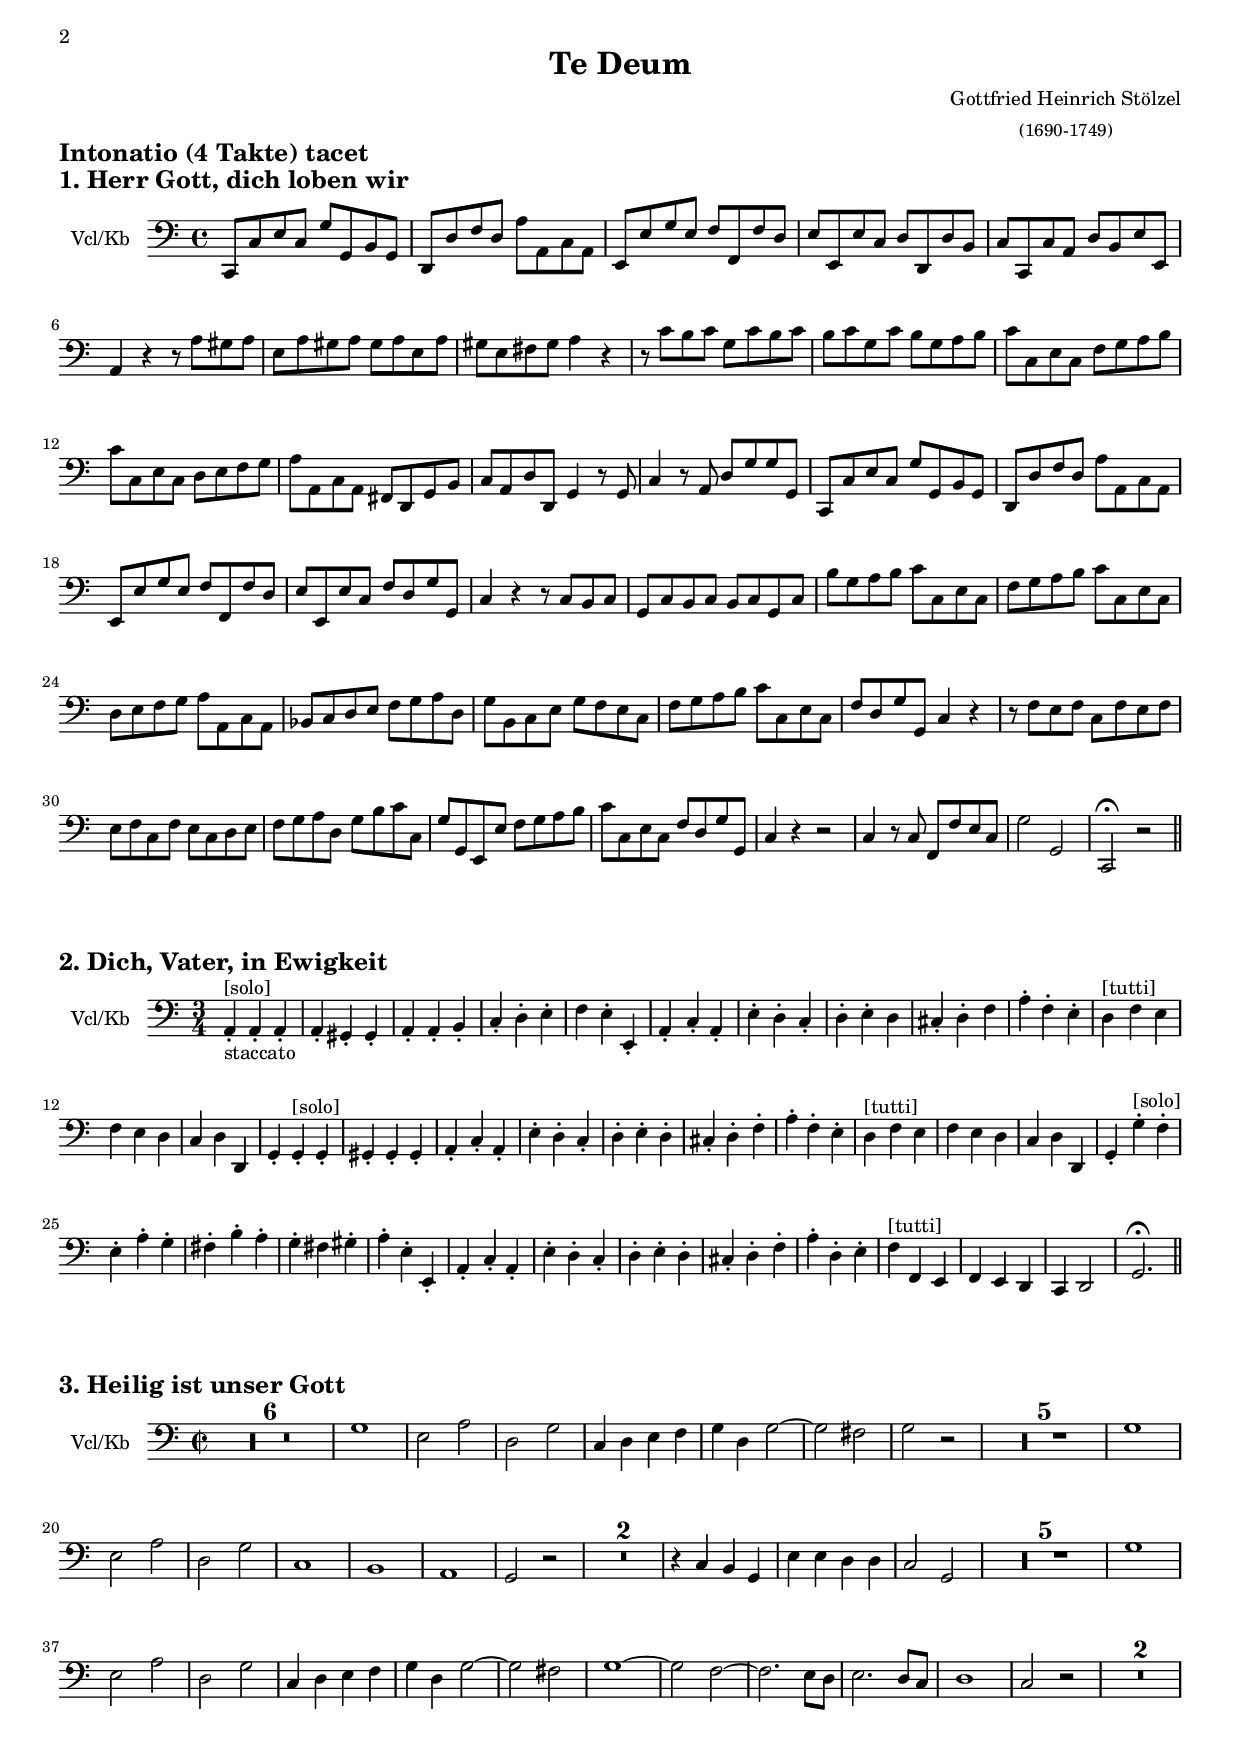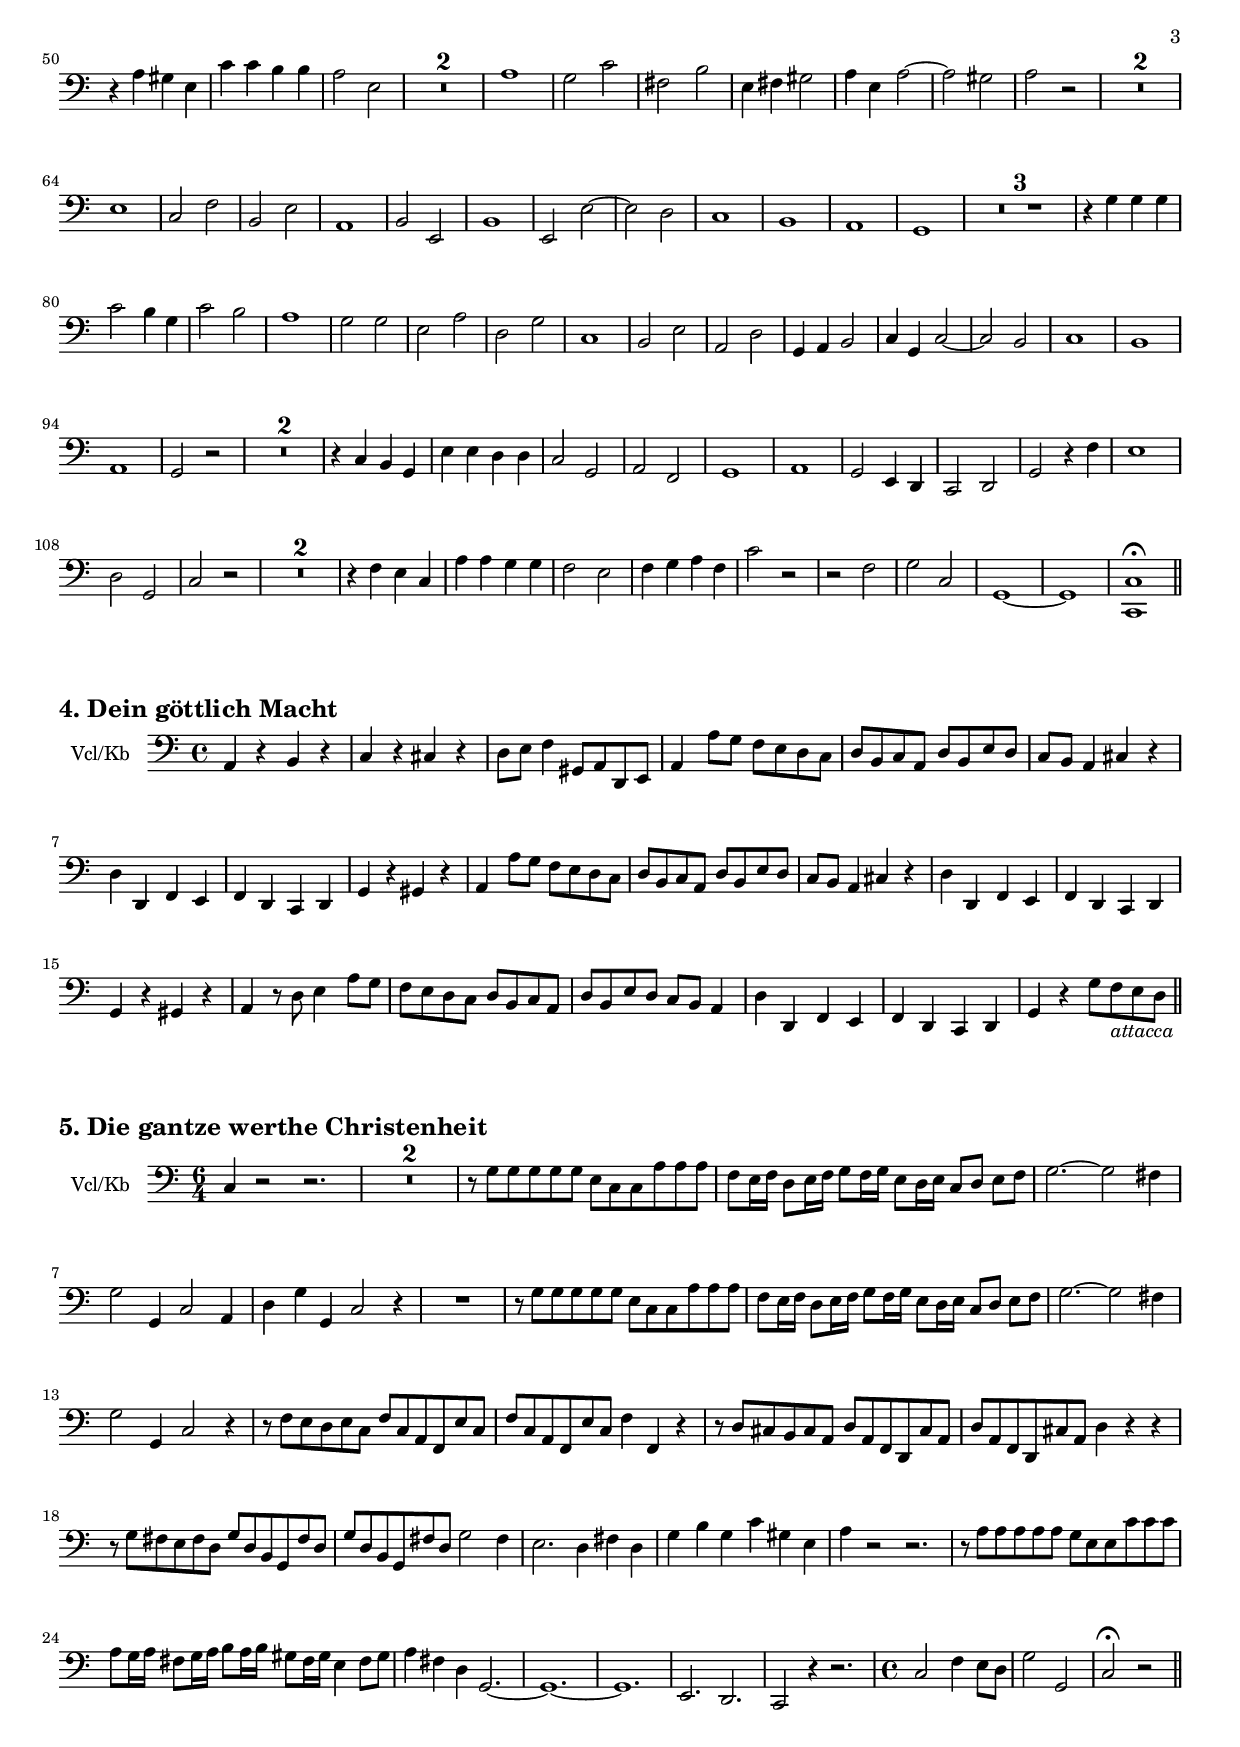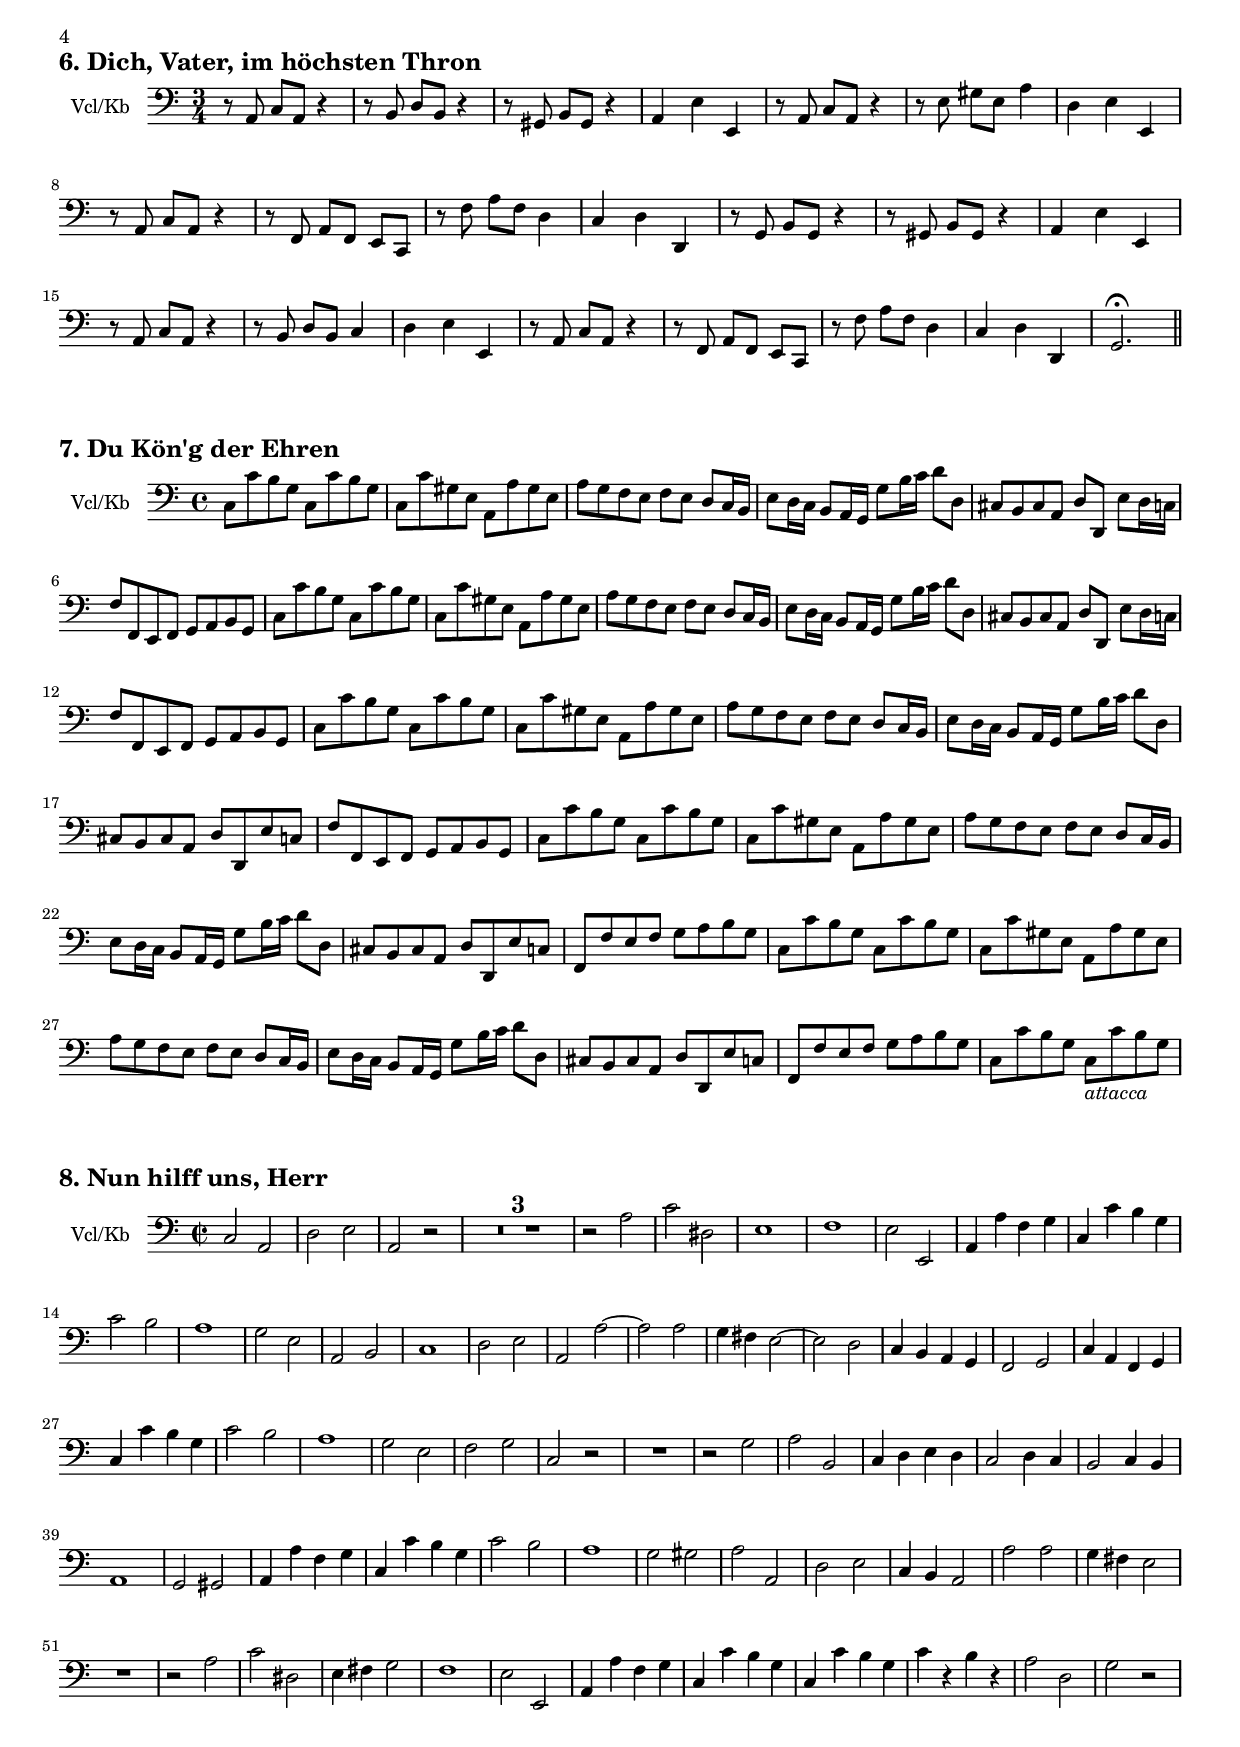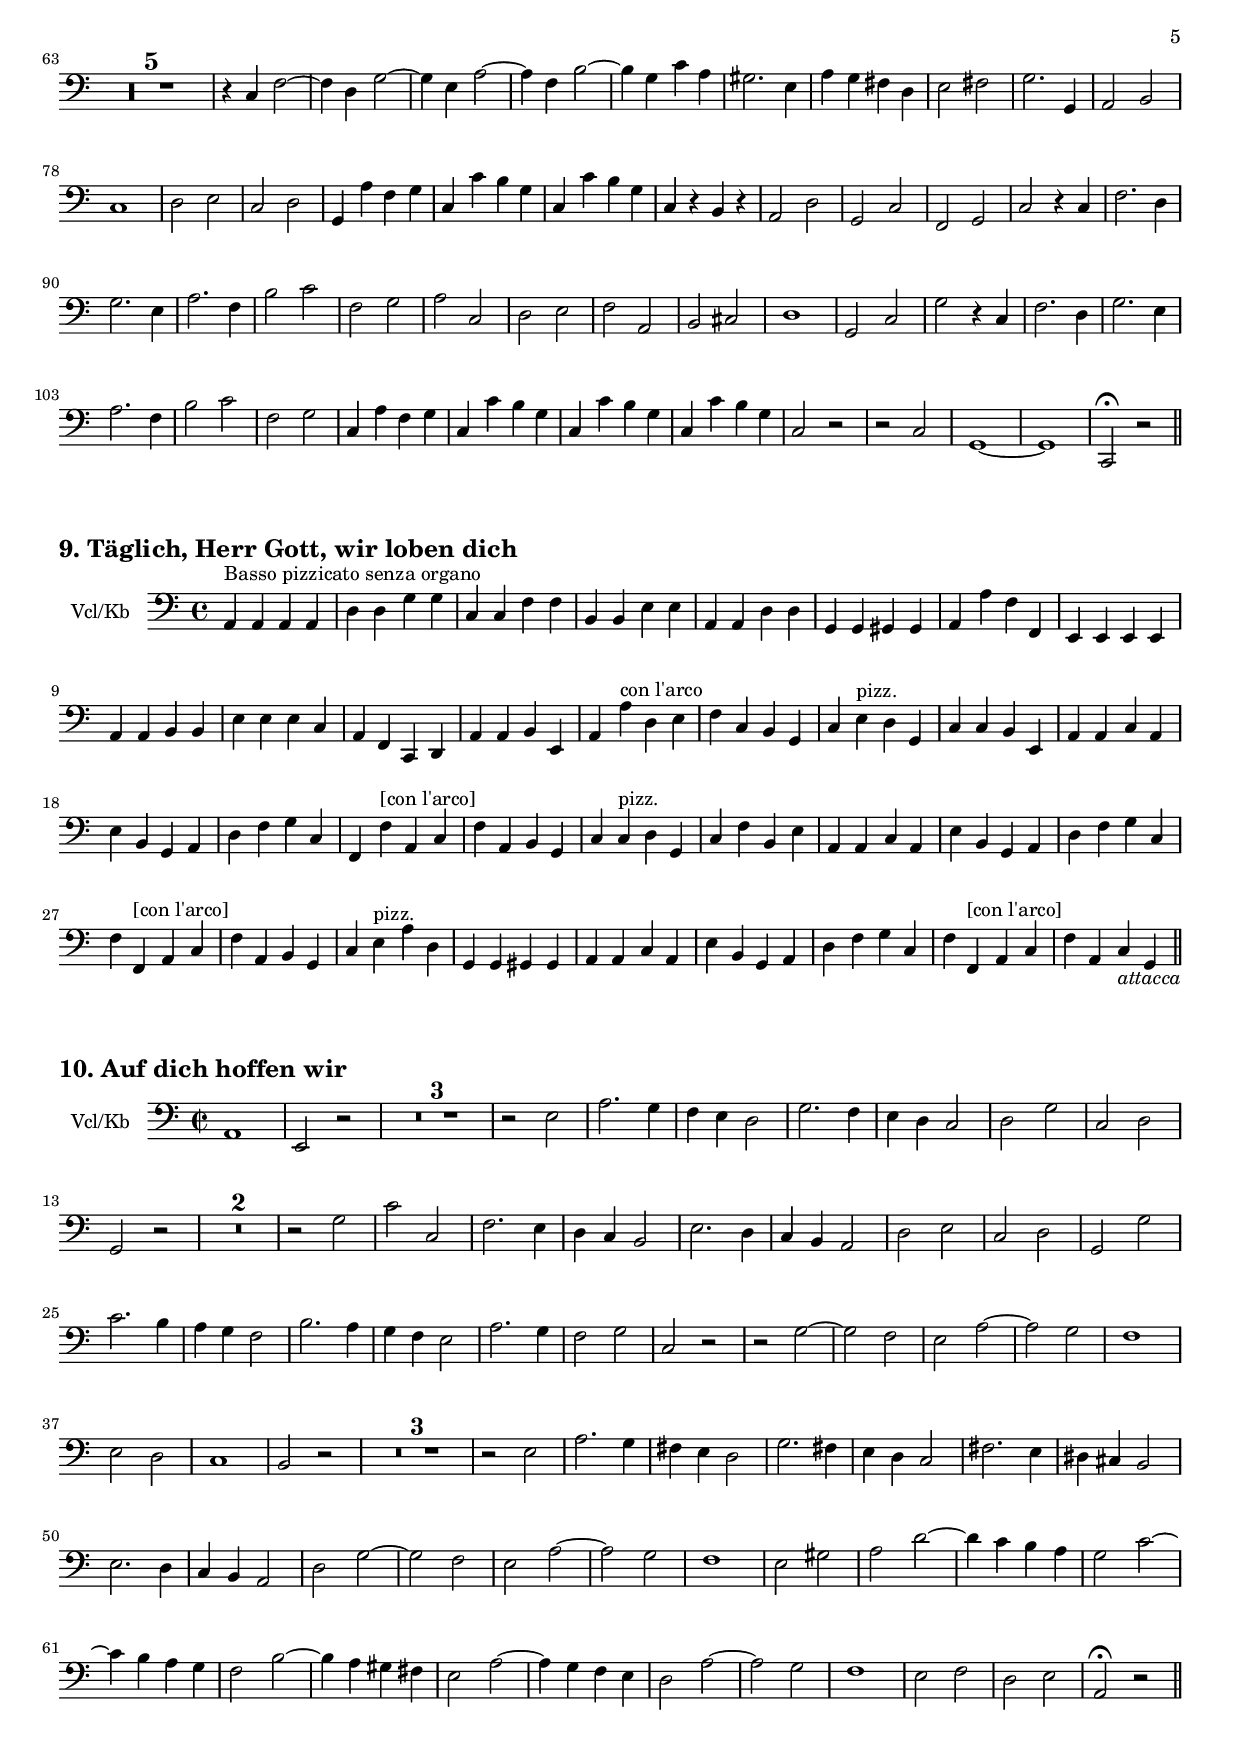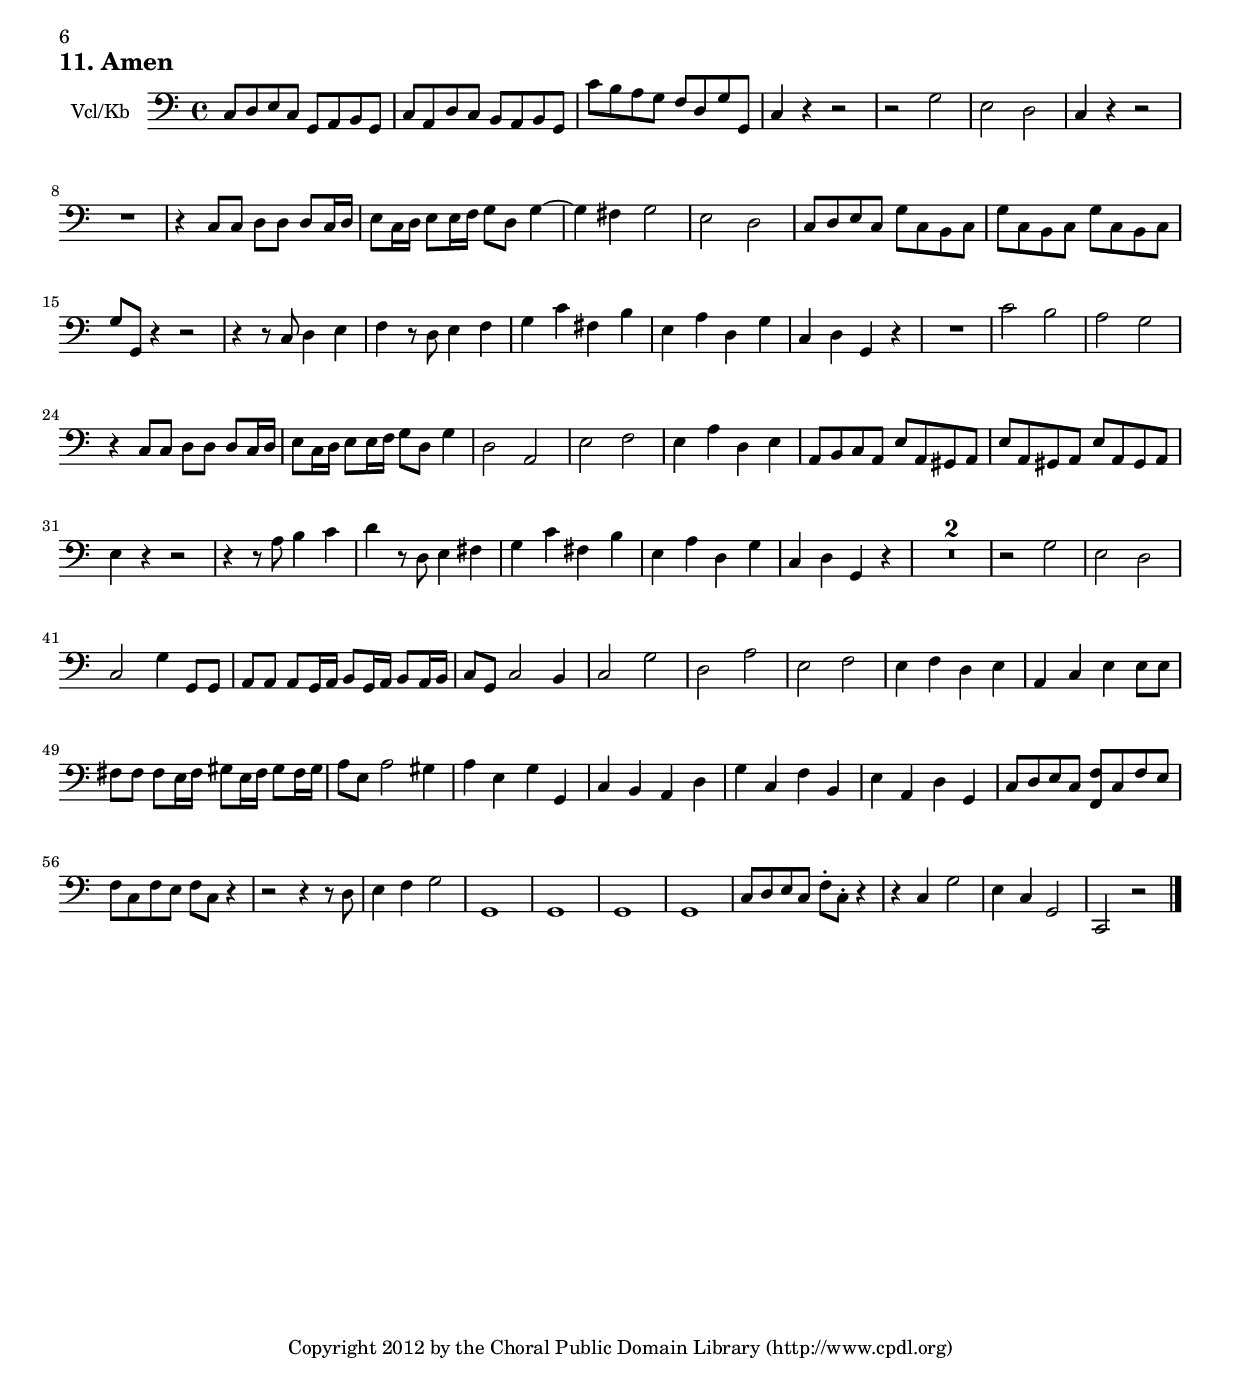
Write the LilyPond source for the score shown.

%
%
%    G.H. Stölzel - Te Deum
%
%    Orchestermaterial:
%         Stimme 1: Oboe
%         Stimme 2: Trompete 1 - 3
%         Stimme 3: Pauken
%         Stimme 4: Vl. 1
%         Stimme 5: Vl. 2
%         Stimme 6: Vla. 1
%         Stimme 7: Vla. 2
%    ---> Stimme 8: Vcl / Kb
%
%    transponierte Fassung in C-Dur (Original: D-Dur)
%    transposed version in C major (original: D major)
%
%    U. Schweizer (16.06.2012)
%
%    (C) 2012 Choral Public Domain Library (www.cpdl.org)
%

#(set-global-staff-size 17)

#(set-default-paper-size "a4")

#(define-markup-command (toc-line layout props label text)
  (symbol? markup?)
  (interpret-markup layout props
   (markup #:fill-line (text #:page-ref label "8" "?"))))

\version "2.12.3"

\layout {
   \context { 
      \Score
          skipBars = ##t
          autoBeaming = ##f
   }
}

%
%   Teil 1
%
PartOneVoiceOneFour = \transpose c' bes \relative d, { \clef bass
     \stemNeutral \key d \major \time 4/4 d8 [ d'8 fis8 d8 ] a'8 [ a,8 cis8 a8 ] | % 2
    e8 [ e'8 g8 e8 ] b'8 [ b,8 d8 b8 ] | % 3
    fis8 [ fis'8 a8 fis8 ] g8 [ g,8 g'8 e8 ] | % 4
    fis8 [ fis,8 fis'8 d8 ] e8 [ e,8 e'8 cis8 ] | % 5
    d8 [ d,8 d'8 b8 ] e8 [ cis8 fis8 fis,8 ] | % 6
    b4 r4 r8 b'8 [ ais8 b8 ] | % 7
    fis8 [ b8 ais8 b8 ] ais8 [ b8 fis8 b8 ] | % 8
    ais8 [ fis8 gis8 ais8 ] b4 r4 | % 9
    r8 d8 [ cis8 d8 ] a8 [ d8 cis8 d8 ] | \barNumberCheck #10
    cis8 [ d8 a8 d8 ] cis8 [ a8 b8 cis8 ] | % 11
    d8 [ d,8 fis8 d8 ] g8 [ a8 b8 cis8 ] | % 12
    d8 [ d,8 fis8 d8 ] e8 [ fis8 g8 a8 ] | % 13
    b8 [ b,8 d8 b8 ] gis8 [ e8 a8 cis8 ] | % 14
    d8 [ b8 e8 e,8 ] a4 r8 a8 | % 15
    d4 r8 b8 e8 [ a8 a8 a,8 ] | % 16
    d,8 [ d'8 fis8 d8 ] a'8 [ a,8 cis8 a8 ] | % 17
    e8 [ e'8 g8 e8 ] b'8 [ b,8 d8 b8 ] | % 18
    fis8 [ fis'8 a8 fis8 ] g8 [ g,8 g'8 e8 ] | % 19
    fis8 [ fis,8 fis'8 d8 ] g8 [ e8 a8 a,8 ] | \barNumberCheck #20
    d4 r4 r8 d8 [ cis8 d8 ] | % 21
    a8 [ d8 cis8 d8 ] cis8 [ d8 a8 d8 ] | % 22
    cis'8 [ a8 b8 cis8 ] d8 [ d,8 fis8 d8 ] | % 23
    g8 [ a8 b8 cis8 ] d8 [ d,8 fis8 d8 ] | % 24
    e8 [ fis8 g8 a8 ] b8 [ b,8 d8 b8 ] | % 25
    c8 [ d8 e8 fis8 ] g8 [ a8 b8 e,8 ] | % 26
    a8 [ cis,8 d8 fis8 ] a8 [ g8 fis8 d8 ] | % 27
    g8 [ a8 b8 cis8 ] d8 [ d,8 fis8 d8 ] | % 28
    g8 [ e8 a8 a,8 ] d4 r4 | % 29
    r8 g8 [ fis8 g8 ] d8 [ g8 fis8 g8 ] | \barNumberCheck #30
    fis8 [ g8 d8 g8 ] fis8 [ d8 e8 fis8 ] | % 31 
    g8 [ a8 b8 e,8 ] a8 [ cis8 d8 d,8 ] | % 32
    a'8 [ a,8 fis8 fis'8 ] g8 [ a8 b8 cis8 ] | % 33
    d8 [ d,8 fis8 d8 ] g8 [ e8 a8 a,8 ] | % 34
    d4 r4 r2 | % 35
    d4 r8 d8 g,8 [ g'8 fis8 d8 ] | % 36
    a'2 a,2 | % 37
    d,2 \fermata r2 \bar "||"
    }

%
%   Teil 2
%
PartTwoVoiceOneZero = \transpose c' bes  \relative b, { \clef bass
    \stemNeutral \key d \major \time 3/4 | % 1
    b4 _"staccato"^"[solo]" -. b4 -. b4 -. | % 2
    b4 -. ais4 -. ais4 -. | % 3
    b4 -. b4 -. cis4 -. | % 4
    d4 -. e4 -. fis4 -. | % 5
    g4 fis4 -. fis,4 -. | % 6
    b4 -. d4 -. b4 -. | % 7
    fis'4 -. e4 -. d4 -. | % 8
    e4 -. fis4 -. e4 | % 9
    dis4 -. e4 -. g4 | \barNumberCheck #10
    b4 -. g4 -. fis4 -. | % 11
    | % 11
    e4 ^"[tutti]" g4 fis4 | % 12
    g4 fis4 e4 | % 13
    d4 e4 e,4 | % 14
    a4 -. a4 -.^"[solo]" a4 -. | % 15
    ais4 -. ais4 -. ais4 -. | % 16
    b4 -. d4 -. b4 -. | % 17
    fis'4 -. e4 -. d4 -. | % 18
    e4 -. fis4 -. e4 -. | % 19
    dis4 -. e4 -. g4 -. | \barNumberCheck #20
    b4 -. g4 -. fis4 -. | % 21
    | % 21
    e4 ^"[tutti]" g4 fis4 | % 22
    g4 fis4 e4 | % 23
    d4 e4 e,4 | % 24
    a4 -. a'4 ^"[solo]" -. g4 -. | % 25
    fis4 -. b4 -. a4 -. | % 26
    gis4 -. cis4 -. b4 -. | % 27
    a4 -. gis4 ais4 -. | % 28
    b4 -. fis4 -. fis,4 -. | % 29
    b4 -. d4 -. b4 -. | \barNumberCheck #30
    fis'4 -. e4 -. d4 -. | % 31
    e4 -. fis4 -. e4 -. | % 32
    dis4 -. e4 -. g4 -. | % 33
    b4 -. e,4 -. fis4 -. | % 34
    | % 34
    g4 ^"[tutti]" g,4 fis4 | % 35
    g4 fis4 e4 | % 36
    d4 e2 | % 37
    a2. \fermata \bar "||"
    }

%
%   Teil 3
%
PartThreeVoiceOneFour = \transpose c' bes \relative a' {
    \stemNeutral \key d \major \time 2/2 \clef bass
    R1*6  | % 2
    a,1 | % 8
    fis2 b2 | % 9
    e,2 a2 | \barNumberCheck #10
    d,4 e4 fis4 g4 | % 11
    a4 e4 a2 ~ | % 12
    a2 gis2 | % 13
    a2 r2 | % 14
    R1*5    | % 15
    a1  | \barNumberCheck #20
    fis2 b2 | % 21
    e,2 a2 | % 22
    d,1 | % 23
    cis1 | % 24
    b1 | % 25
    a2 r2 | % 26
    R1*2 | % 28
    r4 d4 cis4 a4 | % 29
    fis'4 fis4 e4 e4 | \barNumberCheck #30
    d2 a2 | % 31
   R1*5 | % 32
     a'1 | % 37
    fis2 b2 | % 38
    e,2 a2 | % 39
    d,4 e4 fis4 g4 | \barNumberCheck #40
    a4 e4 a2 ~ | % 41
    a2 gis2 | % 42
    a1 ~ | % 43
    a2 g2 ~ | % 44
    g2. fis8 [ e8 ] | % 45
    fis2. e8 [ d8 ] | % 46
    e1 | % 47
    d2 r2 | % 48
    R1*2 | \barNumberCheck #50
    r4 b'4 ais4 fis4 | % 51
    d'4 d4 cis4 cis4 | % 52
    b2 fis2 | % 53
    R1*2 | % 54
    b1 | % 56
    a2 d2 | % 57
    gis,2 cis2 | % 58
    fis,4 gis4 ais2 | % 59
    b4 fis4 b2 ~ | \barNumberCheck #60
    b2 ais2 | % 61
    b2 r2 | % 62
    R1*2  | %63
    fis1  | %65
    d2 g2 | % 66
    cis,2 fis2 | % 67
    b,1 | % 68
    cis2 fis,2 | % 69
    cis'1 | \barNumberCheck #70
    fis,2 fis'2 ~ | % 71
    | % 71
    fis2 e2 | % 72
    d1 | % 73
    cis1 | % 74
    b1 | % 75
    a1 | % 76
    R1*3 | % 77
    r4 a'4 a4 a4  | \barNumberCheck #80
    d2 cis4 a4 | % 81
    d2 cis2 | % 82
    b1 | % 83
    a2 a2 | % 84
    fis2 b2 | % 85
    e,2 a2 | % 86
    d,1 | % 87
    cis2 fis2 | % 88
    b,2 e2 | % 89
    a,4 b4 cis2 | \barNumberCheck #90
    d4 a4 d2 ~ | % 91
    d2 cis2 | % 92
    d1 | % 93
    cis1 | % 94
    b1 | % 95
    a2 r2 | % 96
    R1*2 | % 98
    r4 d4 cis4 a4 | % 99
    fis'4 fis4 e4 e4 | \barNumberCheck #100
    d2 a2 | % 101
    b2 g2 | % 102
    a1 | % 103
    b1 | % 104
    a2 fis4 e4 | % 105
    d2 e2 | % 106
    a2 r4 g'4 | % 107
    fis1 | % 108
    e2 a,2 | % 109
    d2 r2 | \barNumberCheck #110
    R1*2 | % 112
    r4 g4 fis4 d4 | % 113
    b'4 b4 a4 a4 | % 114
    g2 fis2 | % 115
    g4 a4 b4 g4 | % 116
    d'2 r2 | % 117
    r2 g,2 | % 118
    a2 d,2 | % 119
    a1 ~ | \barNumberCheck #120
    a1 | % 121
    <d d,>1 \fermata \bar "||"
    }

%
%   Teil 4
%
PartFourVoiceOneZero = \transpose c' bes \relative b, { \clef bass
    \stemNeutral \key d \major \time 4/4 
    b4 r4 cis4 r4 | % 2
    d4 r4 dis4 r4 | % 3
    e8 [ fis8 ] g4 ais,8 [ b8 e,8 fis8 ] | % 4
    b4 b'8 [ a8] g8 [fis8 e8 d8 ] | % 5
    e8 [ cis8 d8 b8 ] e8 [ cis8 fis8 e8 ] | % 6
    d8 [ cis8 ] b4 dis4 r4 | % 7
    e4 e,4 g4 fis4 | % 8
    g4 e4 d4 e4 | % 9
    a4 r4 ais4 r4 | \barNumberCheck #10
    b4 b'8 [ a8 ] g8 [ fis8 e8 d8 ] | % 11
    e8 [ cis8 d8 b8 ] e8 [ cis8 fis8 e8 ] | % 12
    d8 [ cis8 ] b4 dis4 r4 | % 13
    e4 e,4 g4 fis4 | % 14
    g4 e4 d4 e4 | % 15
    a4 r4 ais4 r4 | % 16
    b4 r8 e8 fis4 b8 [ a8 ] | % 17
    g8 [ fis8 e8 d8 ] e8 [ cis8 d8 b8 ] | % 18
    e8 [ cis8 fis8 e8 ] d8 [ cis8 ] b4 | % 19
    e4 e,4 g4 fis4 | \barNumberCheck #20
    g4 e4 d4 e4 | % 21
    a4 r4 a'8 [ g8_\markup{\italic attacca }  fis8 e8 ] \bar "||"
    }

%
%   Teil 5
%
PartFiveVoiceOneFour = \transpose c' bes  \relative d { \clef bass
    \stemNeutral \key d \major \time 6/4 d4 r2 r2. | %2
    R1.*2 | %3
   r8 a'8 [ a8 a8 a8 a8 ] fis8 [ d8 d8 b'8 b8 b8 ] | % 5
    g8 [ fis16 g16 ] e8 [ fis16 g16 ] a8 [ g16 a16 ] fis8 [ e16 fis16 ]
    d8 [ e8 ] fis8 [ g8 ] | % 6
    a2. ~ a2 gis4 | % 7
    a2 a,4 d2 b4 | % 8
    e4 a4 a,4 d2 r4 | % 9
    R1.*1 | \barNumberCheck #10
    r8 a'8 [ a8 a8 a8 a8 ] fis8 [ d8 d8 b'8 b8 b8 ] | % 11
    g8 [ fis16 g16 ] e8 [ fis16 g16 ] a8 [ g16 a16 ] fis8 [ e16 fis16
    ] d8 [ e8 ] fis8 [ g8 ] | % 12
    a2. ~ a2 gis4 | % 13
    a2 a,4 d2 r4 | % 14
    r8 g8 [ fis8 e8 fis8 d8 ] g8 [ d8 b8 g8 fis'8 d8 ] | % 15
    g8 [ d8 b8 g8 fis'8 d8 ] g4 g,4 r4 | % 16
    r8 e'8 [ dis8 cis8 dis8 b8 ] e8 [ b8 g8 e8 dis'8 b8 ] | % 17
    e8 [ b8 g8 e8 dis'8 b8 ] e4 r4 r4 | % 18
    r8 a8 [ gis8 fis8 gis8 e8 ] a8 [ e8 cis8 a8 gis'8 e8 ] | % 19
    a8 [ e8 cis8 a8 gis'8 e8 ] a2 gis4 | \barNumberCheck #20
    fis2. e4 gis4 e4 | % 21
    a4 cis4 a4 d4 ais4 fis4 | % 22
    b4 r2 r2. | % 23
    r8 b8 [ b8 b8 b8 b8 ] a8 [ fis8 fis8 d'8 d8 d8 ] | % 24
    b8 [ a16 b16 ] gis8 [ a16 b16 ] cis8 [ b16 cis16 ] ais8 [ gis16 ais16
    ] fis4 gis8 [ ais8 ] | % 25
    b4 gis4 e4 a,2. ~ | % 26
    a1. ~ | % 27
    a1. | % 28
    fis2. e2. | % 29
    d2 r4 r2. | \barNumberCheck #30
    \time 4/4  d'2 g4 fis8 [ e8 ] | % 31
    a2 a,2 | % 32
    d2 \fermata r2 \bar "||" % 33
    }

%
%   Teil 6
%
PartSixVoiceOneZero = \transpose c' bes \relative b, { \clef bass
    \key d \major \time 3/4 r8 b8 d8 [ b8 ] r4 | % 2
    r8 cis8 e8 [ cis8 ] r4 | % 3
    r8 ais8 cis8 [ ais8 ] r4 | % 4
    b4 fis'4 fis,4 | % 5
    r8 b8 d8 [ b8 ] r4 | % 6
    r8 fis'8 ais8 [ fis8 ] b4 | % 7
    e,4 fis4 fis,4 | % 8
    r8 b8 d8 [ b8 ] r4 | % 9
    r8 g8 b8 [ g8 ] fis8 [ d8 ] | \barNumberCheck #10
    r8 g'8 b8 [ g8 ] e4 | % 11
    d4 e4 e,4 | % 12
    r8 a8 cis8 [ a8 ] r4 | % 13
    r8 ais8 cis8 [ ais8 ] r4 | % 14
    b4 fis'4 fis,4 | % 15
    r8 b8 d8 [ b8 ] r4 | % 16
    r8 cis8 e8 [ cis8 ] d4 | % 17
    e4 fis4 fis,4 | % 18
    r8 b8 d8 [ b8 ] r4 | % 19
    r8 g8 b8 [ g8 ] fis8 [ d8 ] | \barNumberCheck #20
    r8 g'8 b8 [ g8 ] e4 | % 21
    d4 e4 e,4 | % 22
    a2. \fermata \bar "||"
    }

%
%   Teil 7
%
PartSevenVoiceOneFour = \transpose c' bes \relative d { \clef bass
    \key d \major \time 4/4 d8 [ d'8 cis8 a8 ] d,8 [ d'8 cis8 a8 ] | % 2
    d,8 [ d'8 ais8 fis8 ] b,8 [ b'8 ais8 fis8 ] | % 3
    b8 [ a8 g8 fis8 ] g8 [ fis8 ] e8 [ d16 cis16 ] | % 4
    fis8 [ e16 d16 ] cis8 [ b16 a16 ] a'8 [ cis16 d16 ] e8 [ e,8 ] | % 5
    dis8 [ cis8 dis8 b8 ] e8 [ e,8 ] fis'8 [ e16 d16 ] | % 6
    g8 [ g,8 fis8 g8 ] a8 [ b8 cis8 a8 ] | % 7
    d8 [ d'8 cis8 a8 ] d,8 [ d'8 cis8 a8 ] | % 8
    d,8 [ d'8 ais8 fis8 ] b,8 [ b'8 ais8 fis8 ] | % 9
    b8 [ a8 g8 fis8 ] g8 [ fis8 ] e8 [ d16 cis16 ] | \barNumberCheck #10
    fis8 [ e16 d16 ] cis8 [ b16 a16 ] a'8 [ cis16 d16 ] e8 [ e,8 ] | % 11
    dis8 [ cis8 dis8 b8 ] e8 [ e,8 ]
    fis'8 [ e16 d16 ] | % 12
    g8 [ g,8 fis8 g8 ] a8 [ b8 cis8 a8 ] | % 13
    d8 [ d'8 cis8 a8 ] d,8 [ d'8 cis8 a8 ] | % 14
    d,8 [ d'8 ais8 fis8 ] b,8 [ b'8 ais8 fis8 ] | % 15
    b8 [ a8 g8 fis8 ] g8 [ fis8 ] e8 [ d16 cis16 ] | % 16
    fis8 [ e16 d16 ] cis8 [ b16 a16 ] a'8 [ cis16 d16 ] e8 [ e,8 ] | % 17
    dis8 [ cis8 dis8 b8 ] e8 [ e,8 fis'8 d8 ] | % 18
    g8 [g,8 fis8 g8 ] a8 [ b8 cis8 a8 ] | % 19
    d8 [ d'8 cis8 a8 ] d,8 [ d'8 cis8 a8 ] | \barNumberCheck #20
    d,8 [ d'8 ais8 fis8 ] b,8 [ b'8 ais8 fis8 ] | % 21
    b8 [ a8 g8 fis8 ] g8 [ fis8 ] e8 [ d16 cis16 ] | % 22
    fis8 [ e16 d16 ] cis8 [ b16 a16 ] a'8 [ cis16 d16 ] e8 [ e,8 ] | % 23
    dis8 [ cis8 dis8 b8 ] e8 [ e,8 fis'8 d8 ] | % 24
    g,8 [ g'8 fis8 g8 ] a8 [ b8 cis8 a8 ] | % 25
    d,8 [ d'8 cis8 a8 ] d,8 [ d'8 cis8 a8 ] | % 26
    d,8 [ d'8 ais8 fis8 ] b,8 [ b'8 ais8 fis8 ] | % 27
    b8 [ a8 g8 fis8 ] g8 [ fis8 ] e8 [ d16 cis16 ] | % 28
    fis8 [ e16 d16 ] cis8 [ b16 a16 ] a'8 [ cis16 d16 ] e8 [ e,8 ] | % 29
    dis8 [ cis8 dis8 b8 ] e8 [ e,8 fis'8 d8 ] | \barNumberCheck #30
    g,8 [ g'8 fis8 g8 ] a8 [ b8 cis8 a8 ] | % 31
    d,8 [ d'8 cis8 a8 ] d,8_\markup{\italic attacca } [ d'8 cis8 a8 ] }

%
%   Teil 8
%
PartEightVoiceOneFour =  \transpose c' bes \relative d { \clef bass
    \key d \major \time 2/2 d2 b2 | % 2
    e2 fis2 | % 3
    b,2 r2 | % 4
    R1*3 | % 5
    r2 b'2 | % 8
    d2 eis,2 | % 9
    fis1 | \barNumberCheck #10
    g1 | % 11
    fis2 fis,2 | % 12
    b4 b'4 g4 a4 | % 13
    d,4 d'4 cis4 a4 | % 14
    d2 cis2 | % 15
    b1 | % 16
    a2 fis2 | % 17
    b,2 cis2 | % 18
    d1 | % 19
    e2 fis2 | \barNumberCheck #20
    b,2 b'2 ~ | % 21
    b2 b2 | % 22
    a4 gis4 fis2 ~ | % 23
    fis2 e2  | % 24
    d4 cis4 b4 a4 | % 25
    g2 a2 | % 26
    d4 b4 g4 a4 | % 27
    d4 d'4 cis4 a4 | % 28
    d2 cis2 | % 29
    b1 | \barNumberCheck #30
    a2 fis2 | % 31
    g2 a2 | % 32
    d,2 r2 | % 33
    R1 | % 34
    r2 a'2 | % 35
    b2 cis,2 | % 36
    d4 e4 fis4 e4 | % 37
    d2 e4 d4 | % 38
    cis2 d4 cis4 | % 39
    b1 | \barNumberCheck #40
    a2 ais2 | % 41
    b4 b'4 g4 a4 | % 42
    d,4 d'4 cis4 a4 | % 43
    d2 cis2 | % 44
    b1 | % 45
    a2 ais2 | % 46
    b2 b,2 | % 47
    e2 fis2 | % 48
    d4 cis4 b2 | % 49
    b'2 b2 | \barNumberCheck #50
    a4 gis4 fis2 | % 51
    | % 51
    R1 | % 52
    r2 b2 | % 53
    d2 eis,2 | % 54
    fis4 gis4 a2 | % 55
    g1 | % 56
    fis2 fis,2 | % 57
    b4 b'4 g4 a4 | % 58
    d,4 d'4 cis4 a4 | % 59
    d,4 d'4 cis4 a4 | \barNumberCheck #60
    d4 r4 cis4 r4 | % 61
    b2 e,2 | % 62
    a2  r2 | % 63
    R1*5 | % 64
    r4 d,4 g2 ~ | % 69
    g4 e4 a2 ~ | \barNumberCheck #70
    a4 fis4 b2 ~ | % 71
    b4 g4 cis2 ~ | % 72
    cis4 a4 d4 b4 | % 73
    ais2. fis4 | % 74
    b4 a4 gis4 e4 | % 75
    fis2 gis2 | % 76
    a2. a,4 | % 77
    b2 cis2 | % 78
    d1 | % 79
    e2 fis2 | \barNumberCheck #80
    d2 e2 | % 81
    a,4 b'4 g4 a4 | % 82
    d,4 d'4 cis4 a4 | % 83
    d,4 d'4 cis4 a4 | % 84
    d,4 r4 cis4 r4 | % 85
    b2 e2 | % 86
    a,2 d2 | % 87
    g,2 a2 | % 88
    d2 r4 d4 | % 89
    g2. e4 | \barNumberCheck #90
    a2. fis4 | % 91
    b2. g4 | % 92
    cis2 d2 | % 93
    g,2 a2 | % 94
    b2 d,2 | % 95
    e2 fis2 | % 96
    g2 b,2 | % 97
    cis2 dis2 | % 98
    e1 | % 99
    a,2 d2 | \barNumberCheck #100
    a'2 r4 d,4 | % 101
    g2. e4 | % 102
    a2. fis4 | % 103
    b2. g4 | % 104
    cis2 d2 | % 105
    g,2 a2 | % 106
    d,4 b'4 g4 a4 | % 107
    d,4 d'4 cis4 a4 | % 108
    d,4 d'4 cis4 a4 | % 109
    d,4 d'4 cis4 a4 | \barNumberCheck #110
    d,2 r2 | % 111
    r2 d2 | % 112
    a1 ~ | % 113
    a1 | % 114
    d,2 \fermata r2 \bar "||"
    }

%
%   Teil 9
%
PartNineVoiceOneZero = \transpose c' bes \relative b, { \clef bass
    \key d \major \time 4/4 
    b4^"Basso pizzicato senza organo" b4 b4 b4 | % 2
    e4 e4 a4 a4 | % 3
    d,4 d4 g4 g4 | % 4
    cis,4 cis4 fis4 fis4 | % 5
    b,4 b4 e4 e4 | % 6
    a,4 a4 ais4 ais4 | % 7
    b4 b'4 g4 g,4 | % 8
    fis4 fis4 fis4 fis4 | % 9
    b4 b4 cis4 cis4 | \barNumberCheck #10
    fis4 fis4 fis4 d4 | % 11
    b4 g4 d4 e4 | % 12
    b'4 b4 cis4 fis,4 | % 13
    b4 b'4^"con l'arco" e,4 fis4 | % 14
    g4 d4 cis4 a4 | % 15
    d4 fis4 ^"pizz." e4 a,4 | % 16
    d4 d4 cis4 fis,4 | % 17
    b4 b4 d4 b4 | % 18
    fis'4 cis4 a4 b4 | % 19
    e4 g4 a4 d,4 | \barNumberCheck #20
    g,4 g'4^"[con l'arco]" b,4 d4 | % 21
    g4 b,4 cis4 a4 | % 22
    d4 d4 ^"pizz." e4 a,4 | % 23
    d4 g4 cis,4 fis4 | % 24
    b,4 b4 d4 b4 | % 25
    fis'4 cis4 a4 b4 | % 26
    e4 g4 a4 d,4 | % 27
    g4 g,4^"[con l'arco]" b4 d4 | % 28
    g4 b,4 cis4 a4 | % 29
    d4 fis4 ^"pizz." b4 e,4 | \barNumberCheck #30
    a,4 a4 ais4 ais4 | % 31
    b4 b4 d4 b4 | % 32
    fis'4 cis4 a4 b4 | % 33
    e4 g4 a4 d,4 | % 34
    g4 g,4^"[con l'arco]" b4 d4 | % 35
    g4 b,4 d4_\markup{\italic attacca }  a4 \bar "||"
    }

%
%   Teil 10
%
PartTenVoiceOneZero = \transpose c' bes \relative b, { \clef bass
    \key d \major \time 2/2 b1 | % 2
    fis2 r2 | % 3
    R1*3 | % 4
    r2 fis'2 | % 7
    b2. a4 | % 8
    g4 fis4 e2 | % 9
    a2. g4 | \barNumberCheck #10
    fis4 e4 d2 | % 11
    e2 a2 | % 12
    d,2 e2 | % 13
    a,2 r2 | % 14
    R1*2 | % 15
    r2 a'2 | % 17
    d2 d,2 | % 18
    g2. fis4 | % 19
    e4 d4 cis2 | \barNumberCheck #20
    fis2. e4 | % 21
    d4 cis4 b2 | % 22
    e2 fis2 | % 23
    d2 e2 | % 24
    a,2 a'2 | % 25
    d2. cis4 | % 26
    b4 a4 g2 | % 27
    cis2. b4 | % 28
    a4 g4 fis2 | % 29
    b2. a4 | \barNumberCheck #30
    g2 a2 | % 31
    d,2 r2 | % 32
    r2 a'2 ~ | % 33
    a2 g2 | % 34
    fis2 b2 ~ | % 35
    b2 a2 | % 36
    g1 | % 37
    fis2 e2 | % 38
    d1 | % 39
    cis2 r2 | \barNumberCheck #40
    R1*3 | % 41
    r2 fis2 | % 44
    b2. a4 | % 45
    gis4 fis4 e2 | % 46
    a2. gis4 | % 47
    fis4 e4 d2 | % 48
    gis2. fis4 | % 49
    eis4 dis4 cis2 | \barNumberCheck #50
    fis2. e4 | % 51
    d4 cis4 b2 | % 52
    e2 a2 ~ | % 53
    a2 g2 | % 54
    fis2 b2 ~ | % 55
    b2 a2 | % 56
    g1 | % 57
    fis2 ais2 | % 58
    b2 e2 ~ | % 59
    e4 d4 cis4 b4 | \barNumberCheck #60
    a2 d2 ~ | % 61
    d4 cis4 b4 a4 | % 62
    g2 cis2 ~ | % 63
    cis4 b4 ais4 gis4 | % 64
    fis2 b2 ~ | % 65
    b4 a4 g4 fis4 | % 66
    e2 b'2 ~ | % 67
    b2 a2 | % 68
    g1 | % 69
    fis2 g2 | \barNumberCheck #70
    e2 fis2 | % 71
    b,2 \fermata r2 \bar "||"
    }

%
%   Teil 11
%
PartElevenVoiceOneFour = \transpose c' bes \relative d { \clef bass 
    \stemNeutral \key d \major \time 4/4 d8 [ e8 fis8 d8 ] a8 [ b8 cis8 a8 ] |         % 2
    d8 [ b8 e8 d8 ] cis8 [ b8 cis8 a8 ] |                                 % 3
    d'8 [ cis8 b8 a8 ] g8 [ e8 a8 a,8 ] |                                 % 4
    d4 r4 r2 |                                  % 5
    r2 a'2    |                                          % 6
    fis2 e2 |                                                             % 7
    d4 r4 r2   |                         % 8
    R1  |       % 9
    r4 d8 [ d8 ] e8 [ e8 ] e8 [ d16 e16 ] |
    \barNumberCheck #10
    fis8 [ d16 e16 ] fis8 [ fis16 g16 ] a8 [ e8 ] a4 ~ |                  % 11
    a4 gis4 a2 | % 12
    fis2 e2 | % 13
    d8 [ e8 fis8 d8 ] a'8 [ d,8 cis8 d8 ] | % 14
    a'8 [ d,8 cis8 d8 ] a'8 [ d,8 cis8 d8 ] | % 15
    a'8 [ a,8 ] r4 r2 | % 16
    r4 r8 d8 e4 fis4 | % 17
    g4 r8 e8 fis4 g4 | % 18
    a4 d4 gis,4 cis4 | % 19
    fis,4 b4 e,4 a4 | \barNumberCheck #20
    d,4 e4 a,4 r4 | % 21
    R1 | % 22
    | % 22
    d'2 cis2 | % 23
    b2 a2 | % 24
    r4 d,8 [ d8 ] e8 [ e8 ] e8 [ d16 e16 ] | % 25
    fis8 [ d16 e16 ] fis8 [ fis16 g16 ] a8 [ e8 ] a4 | % 26
    e2 b2 | % 27
    fis'2 g2 | % 28
    fis4 b4 e,4 fis4 | % 29
    b,8 [ cis8 d8 b8 ] fis'8 [ b,8 ais8 b8 ] | \barNumberCheck #30
    fis'8 [ b,8 ais8 b8 ] fis'8 [ b,8 ais8 b8 ] | % 31
    fis'4 r4 r2 | % 32
    r4 r8 b8 cis4 d4 | % 33
    e4 r8 e,8 fis4 gis4 | % 34
    a4 d4 gis,4 cis4 | %35
    fis,4 b4 e,4 a4 | % 36
    d,4 e4 a,4 r4 | % 37
    R1*2 | % 38
    r2 a'2 | \barNumberCheck #40
    fis2 e2 | % 41
    d2 a'4 a,8 [ a8 ] | % 42
    b8 [ b8 ] b8 [ a16 b16 ] cis8 [ a16 b16 ] cis8 [ b16 cis16 ] | % 43
    d8 [ a8 ] d2 cis4 | % 44
    d2 a'2 | % 45
    e2 b'2 | % 46
    fis2 g2 | % 47
    fis4 g4 e4 fis4 | % 48
    b,4 d4 fis4 fis8 [ fis8 ] | % 49
    gis8 [ gis8 ] gis8 [ fis16 gis16 ] ais8 [ fis16 gis16 ] ais8 [ gis16
    ais16 ] | \barNumberCheck #50
    b8 [ fis8 ] b2 ais4 | % 51
    b4 fis4 a4 a,4  | % 52
    d4 cis4 b4 e4  | % 53
    a4 d,4 g4 cis,4 | % 54
    fis4 b,4 e4 a,4 | % 55
    d8 [ e8 fis8 d8 ] <g g,>8 [ d8 g8 fis8 ] | % 56
    g8 [ d8 g8 fis8 ] g8 [ d8 ] r4 | % 57
    r2 r4 r8 e8 | % 58
    fis4 g4 a2 | % 59
    a,1 | \barNumberCheck #60
    a1 | % 61
    a1 | % 62
    a1 | % 63
    d8 [ e8 fis8 d8 ] g8 -. [ d8 -. ] r4 | % 64
    r4 d4 a'2 | % 65
    fis4 d4 a2 | % 66
    d,2 r2 \bar "|."
    }

%
%   Ende Noten
%

\book {

\bookpart {
   %\header { title = \markup \center-column {"Te Deum" } }
   \markup \huge { \hspace #110 Vcl / Kb }
   \markup \with-dimensions #'(0 . 1) #'(0 . 45) { \null }

   \markup \fill-line { \center-column \huge { "Gottfried Heinrich Stölzel" } }

   \markup \fill-line { \center-column \huge \bold { "Te Deum" } }

}

\bookpart {
   \paper {
      %top-margin    = 10
      %bottom-margin = 20
      %system-system-spacing = -10
      %ragged-bottom = ##t
      first-page-number = 2
   }

   \header {
      title = \markup \center-column { "Te Deum"  }
      composer =  \markup \center-column { "Gottfried Heinrich Stölzel" \small "(1690-1749)" }
   }


% The score definition

%
%   Teil 1 (Intonatio)
%
   \markup{ \huge \bold "Intonatio (4 Takte) tacet"  }
%
%   Teil 1
%
   \score {
      \new Staff << \set Staff.instrumentName = "Vcl/Kb"
         \context Staff << \context Voice = "PartOneVoiceOneFour" { \PartOneVoiceOneFour } >>
      >>
     \header {
         piece = \markup { \huge \bold "1. Herr Gott, dich loben wir" }
     }
   }

%
%   Teil 2
%
   \score {
      \new Staff << \set Staff.instrumentName = "Vcl/Kb" 
         \context Staff << \context Voice = "PartTwoVoiceOneZero" { \PartTwoVoiceOneZero } >>
      >>
      \header {
         piece = \markup{ \huge \bold "2. Dich, Vater, in Ewigkeit" }
      }
   }

%
%   Teil 3
%
   \score {
      \new Staff << \set Staff.instrumentName = "Vcl/Kb" 
         \context Staff << \context Voice = "PartThreeVoiceOneFour" { \PartThreeVoiceOneFour } >>
      >>
      \header {
         piece = \markup{ \huge \bold "3. Heilig ist unser Gott" }
      }
   }

%
%   Teil 4
%
   \score {
      \new Staff << \set Staff.instrumentName = "Vcl/Kb" 
         \context Staff << \context Voice = "PartFourVoiceOneZero" { \PartFourVoiceOneZero } >>
      >>
      \header {
         piece = \markup{ \huge \bold "4. Dein göttlich Macht" }
      }
   }

%
%   Teil 5
%
   \score {
      \new Staff << \set Staff.instrumentName = "Vcl/Kb" 
         \context Staff << \context Voice = "PartFiveVoiceOneFour" { \PartFiveVoiceOneFour } >>
      >>
      \header {
         piece = \markup { \huge \bold "5. Die gantze werthe Christenheit" }
      }
   }

\pageBreak
%
%   Teil 6
%
   \score {
      \new Staff << \set Staff.instrumentName = "Vcl/Kb" 
         \context Staff << \context Voice = "PartSixVoiceOneZero" { \PartSixVoiceOneZero } >>
       >>
      \header { 
         piece = \markup{ \huge \bold "6. Dich, Vater, im höchsten Thron" } 
      }
   }

%
%   Teil 7
%  
   \score {
      \new Staff << \set Staff.instrumentName = "Vcl/Kb" 
         \context Staff << \context Voice = "PartSevenVoiceOneFour" { \PartSevenVoiceOneFour } >>
      >>
      \header { 
         piece = \markup { \huge \bold "7. Du Kön'g der Ehren" } 
      }
   }
   
%
%   Teil 8
%
   \score {
      \new Staff << \set Staff.instrumentName = "Vcl/Kb" 
         \context Staff << \context Voice = "PartEightVoiceOneFour" { \PartEightVoiceOneFour } >>
      >>
      \header { 
         piece = \markup { \huge \bold "8. Nun hilff uns, Herr" } 
      }
   }

%
%   Teil 9
%   
   \score {
      \new Staff << \set Staff.instrumentName = "Vcl/Kb" 
         \context Staff << \context Voice = "PartNineVoiceOneZero" { \PartNineVoiceOneZero } >>
      >>
      \header { 
         piece = \markup{ \huge \bold "9. Täglich, Herr Gott, wir loben dich" } 
      }
   }
 
%
%   Teil 10
%   
   \score {
      \new Staff << \set Staff.instrumentName = "Vcl/Kb" 
         \context Staff << \context Voice = "PartTenVoiceOneZero" { \PartTenVoiceOneZero } >>
      >>
      \header { 
         piece = \markup{ \huge \bold "10. Auf dich hoffen wir" } 
      }
   }

\pageBreak
%
%   Teil 11
%  
   \score {
      \new Staff << \set Staff.instrumentName = "Vcl/Kb" 
         \context Staff << \context Voice = "PartElevenVoiceOneFour" { \PartElevenVoiceOneFour } >>
      >>
      \header { 
         piece = \markup { \huge \bold "11. Amen" } 
      }
   }

   \markup \with-dimensions #'(0 . 1) #'(0 . 45) { \null }

   \markup{ \fill-line { \center-column { "Copyright 2012 by the Choral Public Domain Library (http://www.cpdl.org)" } } }

   } % Ende bookpart
}   % Ende book


